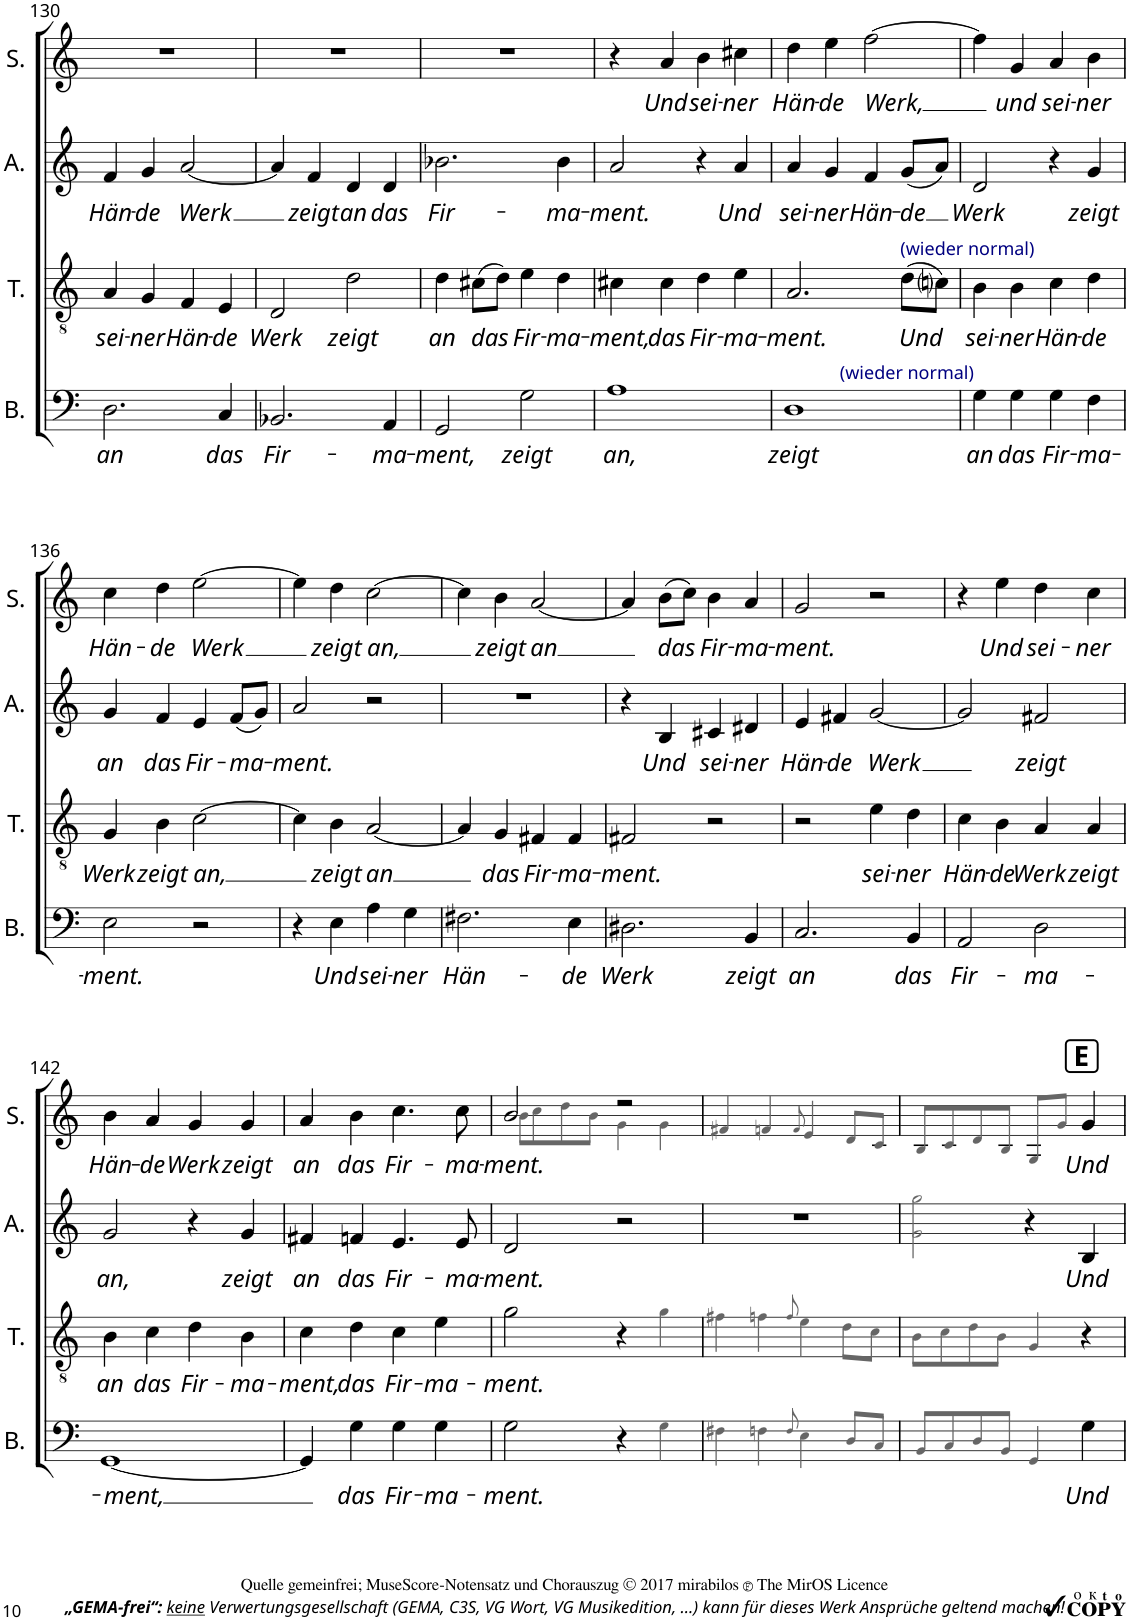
**kern	**text	**kern	**text	**kern	**text	**kern	**text
*part4	*part4	*part3	*part3	*part2	*part2	*part1	*part1
*staff4	*staff4	*staff3	*staff3	*staff2	*staff2	*staff1	*staff1
*I"Baß	*	*I"Tenor	*	*I"Alt	*	*I"Sopran	*
*I'B.	*	*I'T.	*	*I'A.	*	*I'S.	*
!!LO:PB:g=z
*clefF4	*	*clefGv2	*	*clefG2	*	*clefG2	*
*k[]	*	*k[]	*	*k[]	*	*k[]	*
*M2/2	*	*M2/2	*	*M2/2	*	*M2/2	*
*met(c|)	*	*met(c|)	*	*met(c|)	*	*met(c|)	*
=130	=130	=130	=130	=130	=130	=130	=130
!	!LO:LY:b	!	!LO:LY:b	!	!LO:LY:b	!	!
2.D\	an	4A/	sei-	4f/	Hän-	1r	.
!	!	!	!LO:LY:b	!	!LO:LY:b	!	!
.	.	4G/	-ner	4g/	-de	.	.
!	!	!	!LO:LY:b	!	!LO:LY:b	!	!
.	.	4F/	Hän-	[2a/	-Werk	.	.
!	!LO:LY:b	!	!LO:LY:b	!	!	!	!
4C/	das	4E/	-de	.	.	.	.
=131	=131	=131	=131	=131	=131	=131	=131
!	!LO:LY:b	!	!LO:LY:b	!	!	!	!
2.BB-X/	Fir-	2D/	Werk	4a/]	.	1r	.
!	!	!	!	!	!LO:LY:b	!	!
.	.	.	.	4f/	zeigt	.	.
!	!	!	!LO:LY:b	!	!LO:LY:b	!	!
.	.	2d\	zeigt	4d/	an	.	.
!	!LO:LY:b	!	!	!	!LO:LY:b	!	!
4AA/	-ma-	.	.	4d/	das	.	.
=132	=132	=132	=132	=132	=132	=132	=132
!	!LO:LY:b	!	!LO:LY:b	!	!LO:LY:b	!	!
2GG/	-ment,	4d\	an	2.b-X\	Fir-	1r	.
!	!	!	!LO:LY:b	!	!	!	!
.	.	(8c#X\L	das	.	.	.	.
.	.	8d\J)	.	.	.	.	.
!	!LO:LY:b	!	!LO:LY:b	!	!	!	!
2G\	zeigt	4e\	Fir-	.	.	.	.
!	!	!	!LO:LY:b	!	!LO:LY:b	!	!
.	.	4d\	-ma-	4b-\	-ma-	.	.
=133	=133	=133	=133	=133	=133	=133	=133
!	!LO:LY:b	!	!LO:LY:b	!	!LO:LY:b	!	!
1A	an,	4c#X\	-ment,	2a/	-ment.	4r	.
!	!	!	!LO:LY:b	!	!	!	!LO:LY:b
.	.	4c#\	das	.	.	4a/	Und
!	!	!	!LO:LY:b	!	!	!	!LO:LY:b
.	.	4d\	Fir-	4r	.	4b\	sei-
!	!	!	!LO:LY:b	!	!LO:LY:b	!	!LO:LY:b
.	.	4e\	-ma-	4a/	Und	4cc#X\	-ner
=134	=134	=134	=134	=134	=134	=134	=134
!	!LO:LY:b	!	!LO:LY:b	!	!LO:LY:b	!	!LO:LY:b
1D	zeigt	2.A/	-ment.	4a/	sei-	4dd\	Hän-
!	!	!	!	!	!LO:LY:b	!	!LO:LY:b
.	.	.	.	4g/	-ner	4ee\	-de
!	!	!	!	!	!LO:LY:b	!	!LO:LY:b
.	.	.	.	4f/	Hän-	[2ff\	Werk,
!	!	!LO:TX:a:color=#000080:t=(wieder normal)	!	!	!	!	!
!	!	!	!LO:LY:b	!	!LO:LY:b	!	!
.	.	(8d\L	Und	(8g/L	-de	.	.
.	.	8cni\J)	.	8a/J)	.	.	.
=135	=135	=135	=135	=135	=135	=135	=135
!LO:TX:a:color=#000080:t=(wieder normal)	!	!	!	!	!	!	!
!	!LO:LY:b	!	!LO:LY:b	!	!LO:LY:b	!	!
4G\	an	4B\	sei-	2d/	Werk	4ff\]	.
!	!LO:LY:b	!	!LO:LY:b	!	!	!	!LO:LY:b
4G\	das	4B\	-ner	.	.	4g/	und
!	!LO:LY:b	!	!LO:LY:b	!	!	!	!LO:LY:b
4G\	Fir-	4c\	Hän-	4r	.	4a/	sei-
!	!LO:LY:b	!	!LO:LY:b	!	!LO:LY:b	!	!LO:LY:b
4F\	-ma-	4d\	-de	4g/	zeigt	4b\	-ner
!!LO:LB:g=z
=136	=136	=136	=136	=136	=136	=136	=136
!	!LO:LY:b	!	!LO:LY:b	!	!LO:LY:b	!	!LO:LY:b
2E\	-ment.	4G/	Werk	4g/	an	4cc\	Hän-
!	!	!	!LO:LY:b	!	!LO:LY:b	!	!LO:LY:b
.	.	4B\	zeigt	4f/	das	4dd\	-de
!	!	!	!LO:LY:b	!	!LO:LY:b	!	!LO:LY:b
2r	.	[2c\	an,	4e/	Fir-	[2ee\	Werk
!	!	!	!	!	!LO:LY:b	!	!
.	.	.	.	(8f/L	-ma-	.	.
.	.	.	.	8g/J)	.	.	.
=137	=137	=137	=137	=137	=137	=137	=137
!	!	!	!	!	!LO:LY:b	!	!
4r	.	4c\]	.	2a/	-ment.	4ee\]	.
!	!LO:LY:b	!	!LO:LY:b	!	!	!	!LO:LY:b
4E\	Und	4B\	zeigt	.	.	4dd\	zeigt
!	!LO:LY:b	!	!LO:LY:b	!	!	!	!LO:LY:b
4A\	sei-	[2A/	an	2r	.	[2cc\	an,
!	!LO:LY:b	!	!	!	!	!	!
4G\	-ner	.	.	.	.	.	.
=138	=138	=138	=138	=138	=138	=138	=138
!	!LO:LY:b	!	!	!	!	!	!
2.F#X\	Hän-	4A/]	.	1r	.	4cc\]	.
!	!	!	!LO:LY:b	!	!	!	!LO:LY:b
.	.	4G/	das	.	.	4b\	zeigt
!	!	!	!LO:LY:b	!	!	!	!LO:LY:b
.	.	4F#X/	Fir-	.	.	[2a/	an
!	!LO:LY:b	!	!LO:LY:b	!	!	!	!
4E\	-de	4F#/	-ma-	.	.	.	.
=139	=139	=139	=139	=139	=139	=139	=139
!	!LO:LY:b	!	!LO:LY:b	!	!	!	!
2.D#X\	Werk	2F#X/	-ment.	4r	.	4a/]	.
!	!	!	!	!	!LO:LY:b	!	!LO:LY:b
.	.	.	.	4B/	Und	(8b\L	das
.	.	.	.	.	.	8cc\J)	.
!	!	!	!	!	!LO:LY:b	!	!LO:LY:b
.	.	2r	.	4c#X/	sei-	4b\	Fir-
!	!LO:LY:b	!	!	!	!LO:LY:b	!	!LO:LY:b
4BB/	zeigt	.	.	4d#X/	-ner	4a/	-ma-
=140	=140	=140	=140	=140	=140	=140	=140
!	!LO:LY:b	!	!	!	!LO:LY:b	!	!LO:LY:b
2.C/	an	2r	.	4e/	Hän-	2g/	-ment.
!	!	!	!	!	!LO:LY:b	!	!
.	.	.	.	4f#X/	-de	.	.
!	!	!	!LO:LY:b	!	!LO:LY:b	!	!
.	.	4e\	sei-	[2g/	Werk	2r	.
!	!LO:LY:b	!	!LO:LY:b	!	!	!	!
4BB/	das	4d\	-ner	.	.	.	.
=141	=141	=141	=141	=141	=141	=141	=141
!	!LO:LY:b	!	!LO:LY:b	!	!	!	!
2AA/	Fir-	4c\	Hän-	2g/]	.	4r	.
!	!	!	!LO:LY:b	!	!	!	!LO:LY:b
.	.	4B\	-de	.	.	4ee\	Und
!	!LO:LY:b	!	!LO:LY:b	!	!LO:LY:b	!	!LO:LY:b
2D\	-ma-	4A/	Werk	2f#X/	zeigt	4dd\	sei-
!	!	!	!LO:LY:b	!	!	!	!LO:LY:b
.	.	4A/	zeigt	.	.	4cc\	-ner
!!LO:LB:g=z
=142	=142	=142	=142	=142	=142	=142	=142
!	!LO:LY:b	!	!LO:LY:b	!	!LO:LY:b	!	!LO:LY:b
[1GG	-ment,	4B\	an	2g/	an,	4b\	Hän-
!	!	!	!LO:LY:b	!	!	!	!LO:LY:b
.	.	4c\	das	.	.	4a/	-de
!	!	!	!LO:LY:b	!	!	!	!LO:LY:b
.	.	4d\	Fir-	4r	.	4g/	Werk
!	!	!	!LO:LY:b	!	!LO:LY:b	!	!LO:LY:b
.	.	4B\	-ma-	4g/	zeigt	4g/	zeigt
=143	=143	=143	=143	=143	=143	=143	=143
!	!	!	!LO:LY:b	!	!LO:LY:b	!	!LO:LY:b
4GG/]	.	4c\	-ment,	4f#X/	an	4a/	an
!	!LO:LY:b	!	!LO:LY:b	!	!LO:LY:b	!	!LO:LY:b
4G\	das	4d\	das	4fn/	das	4b\	das
!	!LO:LY:b	!	!LO:LY:b	!	!LO:LY:b	!	!LO:LY:b
4G\	Fir-	4c\	Fir-	4.e/	Fir-	4.cc\	Fir-
!	!LO:LY:b	!	!LO:LY:b	!	!	!	!
4G\	-ma-	4e\	-ma-	.	.	.	.
!	!	!	!	!	!LO:LY:b	!	!LO:LY:b
.	.	.	.	8e/	-ma-	8cc\	-ma-
=144	=144	=144	=144	=144	=144	=144	=144
!	!LO:LY:b	!	!LO:LY:b	!	!LO:LY:b	!	!LO:LY:b
*	*	*	*	*	*	*^	*
2G\	-ment.	2g\	-ment.	2d/	-ment.	2b/	8bj\L	ment.
.	.	.	.	.	.	.	8ccj\	.
.	.	.	.	.	.	.	8ddj\	.
.	.	.	.	.	.	.	8bj\J	.
4r	.	4r	.	2r	.	2r	4gj\	.
4Gj\	.	4gj\	.	.	.	.	4gj\	.
*	*	*	*	*	*	*v	*v	*
=145	=145	=145	=145	=145	=145	=145	=145
4F#Xj\	.	4f#Xj\	.	1r	.	4f#Xj/	.
4Fnj\	.	4fnj\	.	.	.	4fnj/	.
8qFj/	.	8qfj/	.	.	.	8qfj/	.
4Ej\	.	4ej\	.	.	.	4ej/	.
8Dj/L	.	8dj\L	.	.	.	8dj/L	.
8Cj/J	.	8cj\J	.	.	.	8cj/J	.
!!LO:REH:place=s1:a:B:cj:fs=14:t=E:qo=3
=146	=146	=146	=146	=146	=146	=146	=146
8BBj/L	.	8Bj\L	.	2gj\ 2ggj\	.	8Bj/L	.
8Cj/	.	8cj\	.	.	.	8cj/	.
8Dj/	.	8dj\	.	.	.	8dj/	.
8BBj/J	.	8Bj\J	.	.	.	8Bj/J	.
4GGj/	.	4Gj/	.	4r	.	8Gj/L	.
.	.	.	.	.	.	8gj/J	.
!	!LO:LY:b	!	!	!	!LO:LY:b	!	!LO:LY:b
4G\	Und	4r	.	4B/	Und	4g/	Und
=	=	=	=	=	=	=	=
*-	*-	*-	*-	*-	*-	*-	*-
